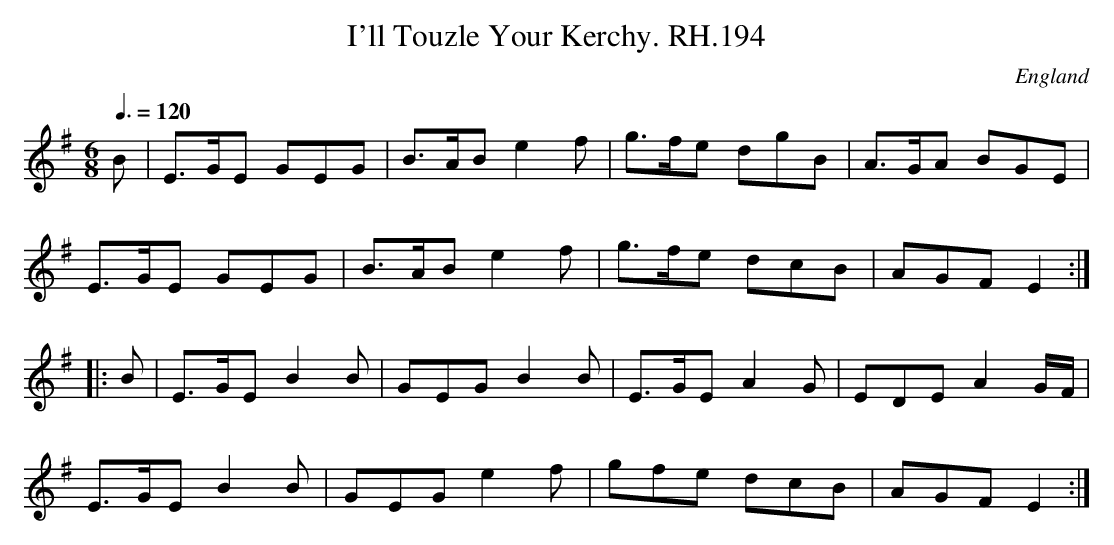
X:1
T:I'll Touzle Your Kerchy. RH.194
O:England
M:6/8
L:1/8
Q:3/8=120
K:Em
B|E>GE GEG|B>AB e2f|g>fe dgB|A>GA BGE|
E>GE GEG|B>AB e2f|g>fe dcB|AGF E2:|
|:B|E>GE B2B|GEG B2B|E>GE A2G|EDE A2G/F/|
E>GE B2B|GEG e2f|gfe dcB|AGF E2:|
